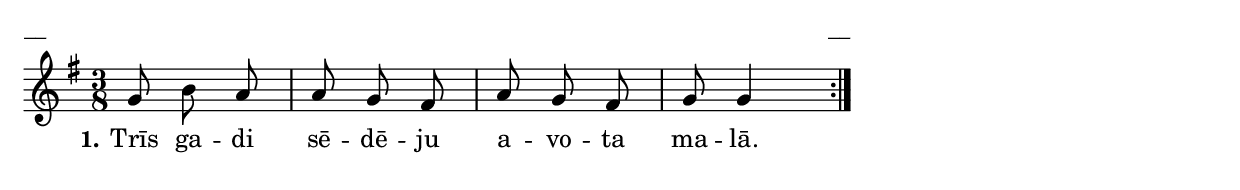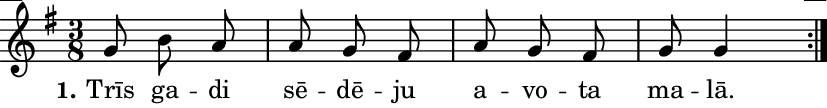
\version "2.13.18"
#(ly:set-option 'crop #t)

%\header {
%    title = "Trīs gadi sēdēju"
%}
%#(set-global-staff-size 18)
\paper {
line-width = 14\cm
left-margin = 0.4\cm
between-system-padding = 0.1\cm
between-system-space = 0.1\cm
}
\layout {
indent = #0
ragged-last = ##f
}


voiceA = \relative c' {
\clef "treble"
\key g \major
\time 3/8
\repeat volta 2 {
g'8 b a | a8 g fis | a8 g fis | g8 g4
}
} 

lyricA = \lyricmode {
\set stanza = #"1." Trīs ga -- di sē -- dē -- ju a -- vo -- ta ma -- lā. 
}

fullScore = <<
\new Staff {
<<
\new Voice = "voiceA" { \oneVoice \autoBeamOff \voiceA }
\new Lyrics \lyricsto "voiceA" \lyricA
>>
}
>>

\score {
\fullScore
\header { piece = "__" opus = "__" }
}
\markup { \with-color #(x11-color 'white) \sans \smaller "__" }
\score {
\unfoldRepeats
\fullScore
\midi {
\context { \Staff \remove "Staff_performer" }
\context { \Voice \consists "Staff_performer" }
}
}



